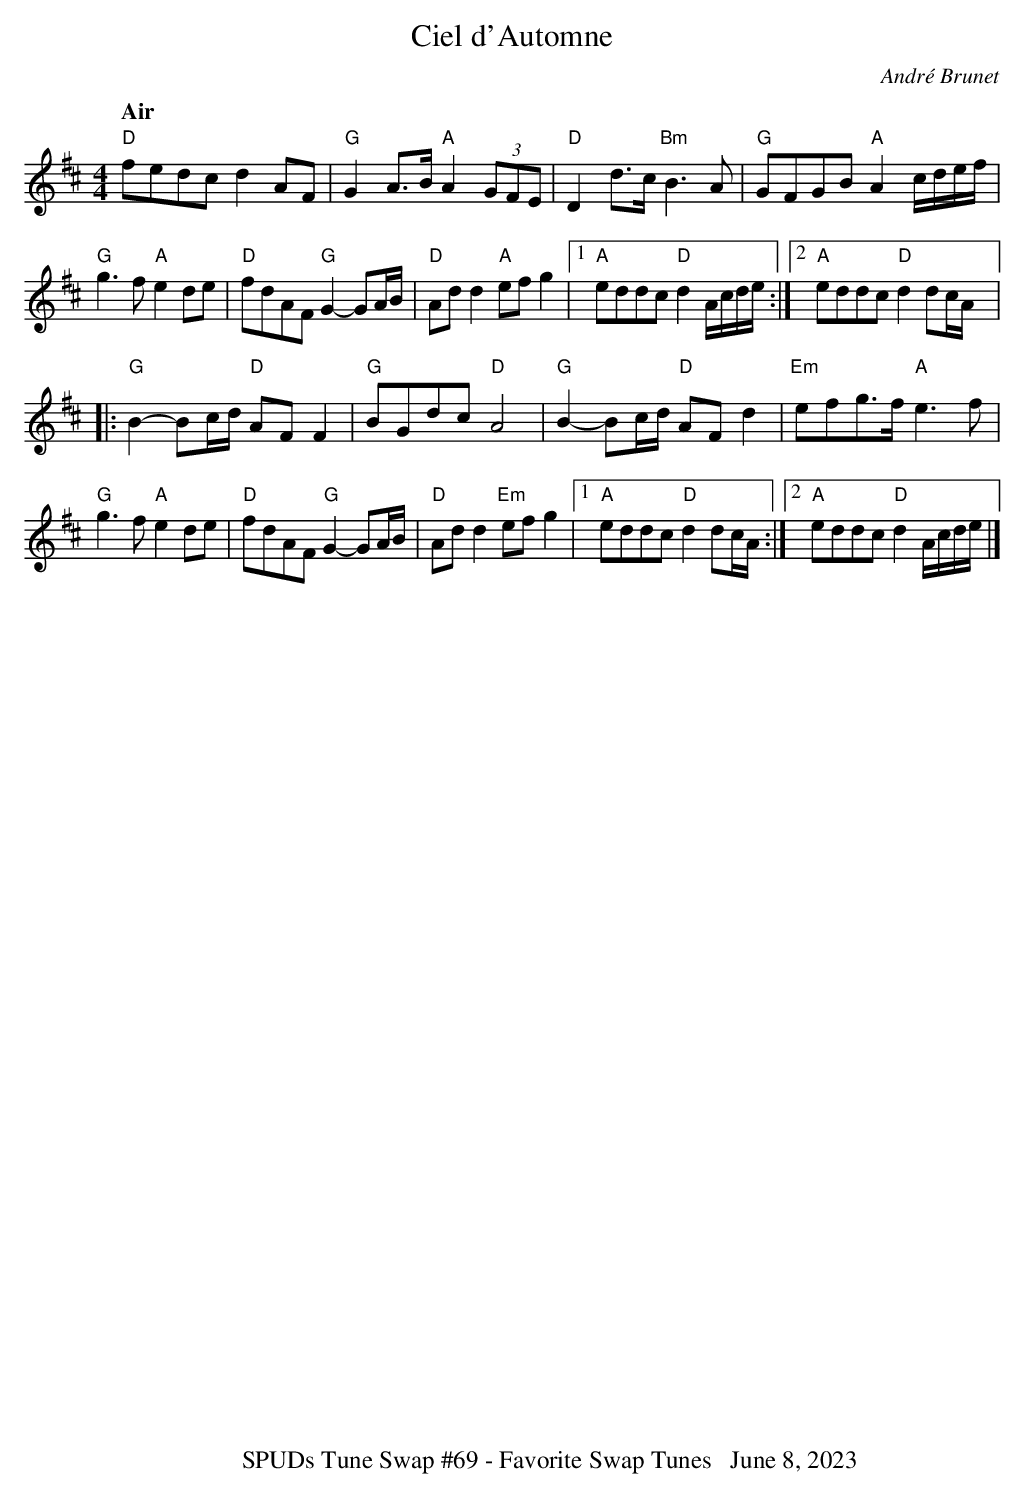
X:1
T:Ciel d'Automne
C:Andr\'e Brunet
Q:75
Q:"Air"
M:4/4
L:1/8
K:D
"D" fedc d2AF | "G" G2A>B "A" A2(3GFE | "D" D2d>c "Bm" B3A | "G" GFGB "A" A2c/d/e/f/ |
"G" g3f "A" e2de | "D" fdAF "G" G2-GA/B/ | "D" Add2 "A" efg2 |1 "A" eddc "D" d2A/c/d/e/ :|2 "A" eddc "D" d2dc/A/ |:
"G" B2-Bc/d/ "D" AFF2 | "G" BGdc "D" A4 | "G" B2-Bc/d/ "D" AFd2 | "Em" efg>f "A" e3f |
"G" g3f "A" e2de | "D" fdAF "G"G2-GA/B/ | "D" Add2 "Em"efg2 |1 "A" eddc "D" d2dc/A/ :|2 "A" eddc "D"d2A/c/d/e/ |]
